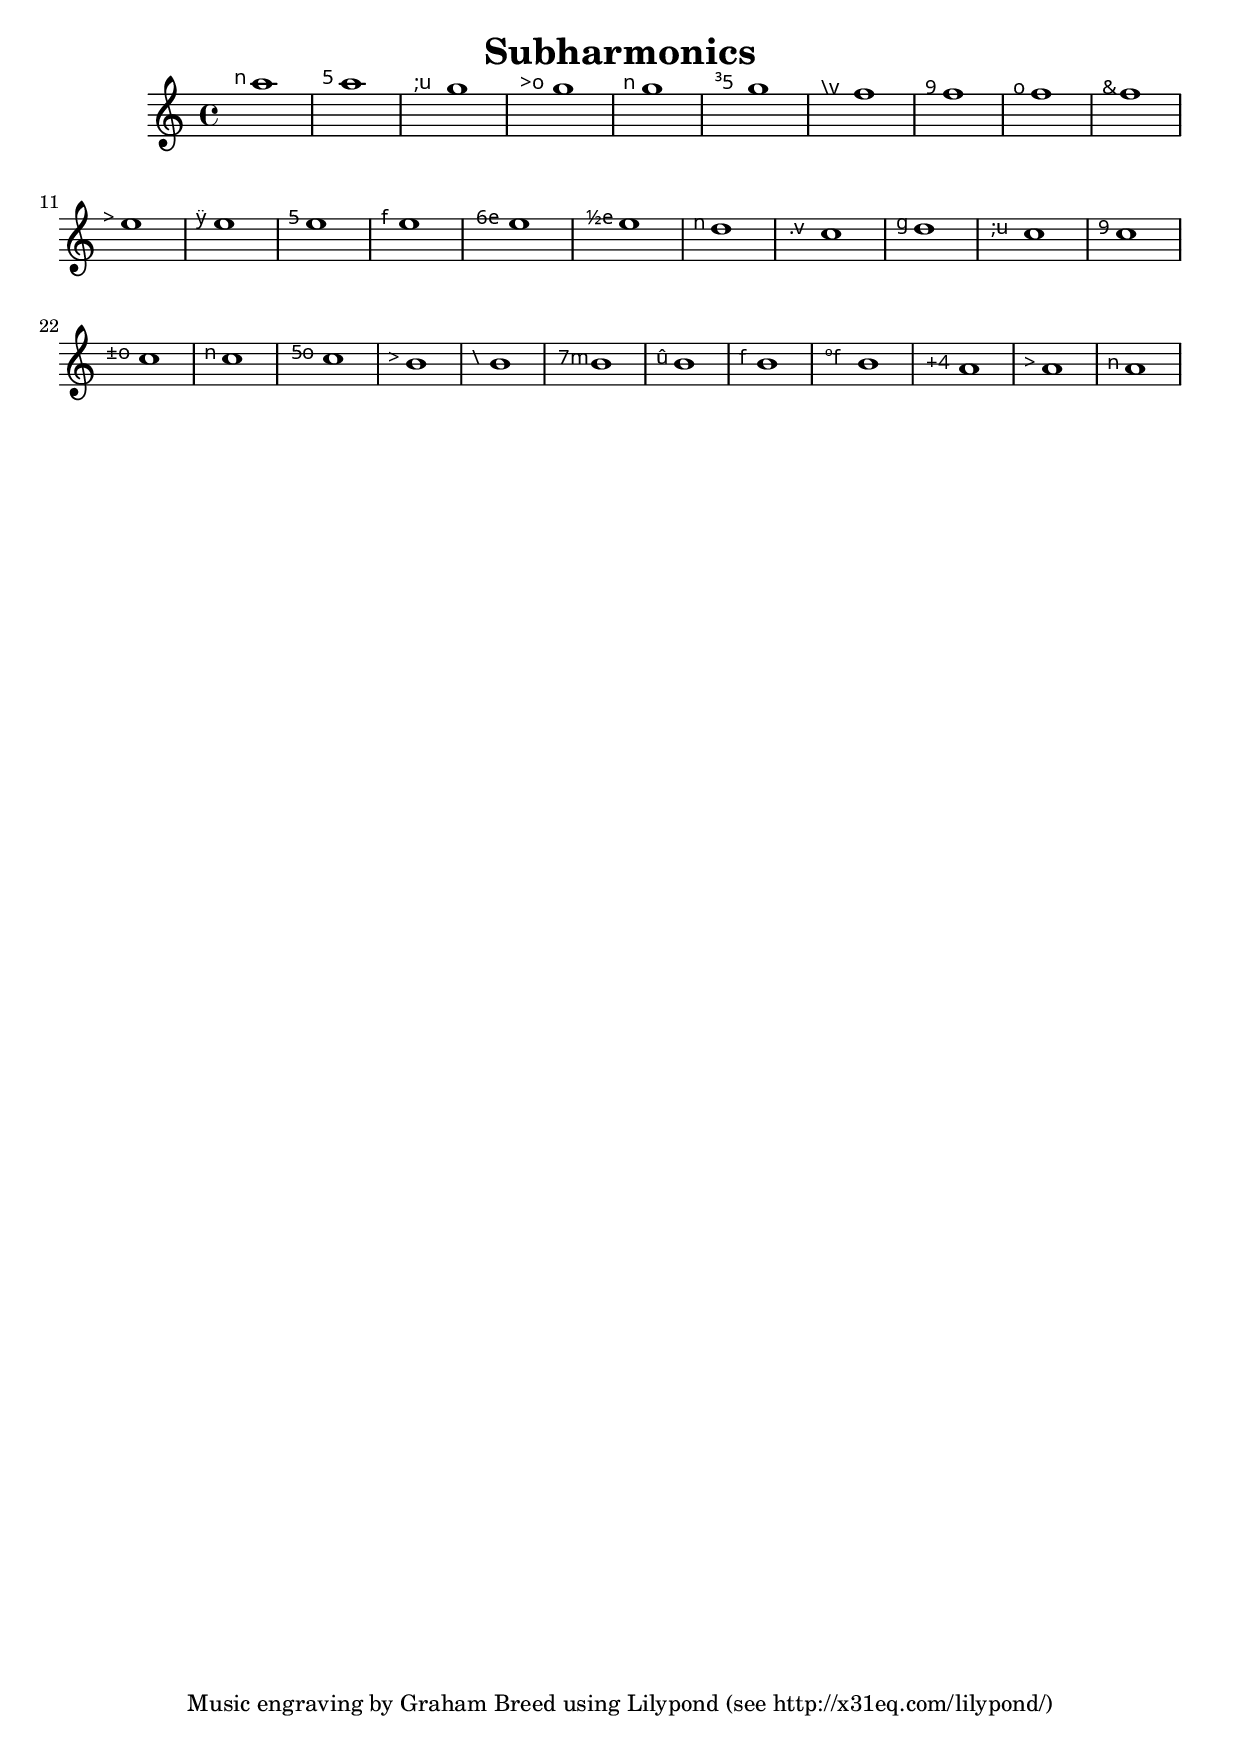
\version "2.16.0"
% Helmholtz-Ellis style notations, with a distinct accidental for each prime.
% For now, Extended Helmholtz-Ellis Just Intonation Pitch Notation.
% Requires the HE font to be installed.  See www.plainsound.org

% First column: code of character of lowering accidental
%               or 's for special case
% Second column: code of character of raising accidental
% Remaining columns: mapping from JI to the raising interval
#(define ehejimap '(
    (  s   d 7 11 16 20 24 26 29 30 31 34 35 36 37 38 38 40 41 41) ; limmas
    (  s   c 5  8 12 14 17 19 20 21 23 24 25 26 27 27 28 29 29 30) ; apotomes
    (  s   s 0  0 -1  0  0  0  1  0  0  1  0  0  0  0  0 -1  0 -1)
    ( 60  62 0  0  0 -1  0  0  0  0  0  0  0  0  0  0  0  0  0  0)
    ( 53  52 0  0  0  0  1  0  0  0  0  0 -1  1  0  0  0  0  0  0)
    ( 48  57 0  0  0  0  0 -1  0  0  0  0  0  0  0  0  0  0  0  0)
    ( 58  59 0  0  0  0  0  0 -1  0  0  0  0  0  0  0  0  0  0  0)
    ( 92  47 0  0  0  0  0  0  0  1  0  0  0  0  0  0  0  0  0  0)
    ( 54  51 0  0  0  0  0  0  0  0  1  0  0  0  0  0  0  0  0  0)
    ( 55  50 0  0  0  0  0  0  0  0  0  1  0  0  0  0  0  0  0  0)
    ( 45  43 0  0  0  0  0  0  0  0  0  0 -1  0  0  0  0  0  0  0)
    (178 179 0  0  0  0  0  0  0  0  0  0  0 -1  0  0  0  0  0  0)
    ( 38  33 0  0  0  0  0  0  0  0  0  0  0  0  1  0  0  0  0  0) ; approx
    (255 183 0  0  0  0  0  0  0  0  0  0  0  0  0  1  0  0  0  0)
    (189 191 0  0  0  0  0  0  0  0  0  0  0  0  0  0  1  0  0  0)
    (176 177 0  0  0  0  0  0  0  0  0  0  0  0  0  0  0 -1  0  0)
    (251 248 0  0  0  0  0  0  0  0  0  0  0  0  0  0  0  0  1  0)
    (186 187 0  0  0  0  0  0  0  0  0  0  0  0  0  0  0  0  0  1)
))

% Lilypond-escaped Scheme code for helping with equal temperaments
% and other bloat as deemed convenient

#(define primes '(2 3 5 7 11 13 17 19 23
                  29 31 37 41 43 47 53 59 61))

#(define (ratio->steps et ratio)
    (dotprod et (factorize ratio)))

#(define (ratio->octaves et ratio)
    (/ (ratio->steps et ratio) (car et)))

#(define (ratlist->octaves et ratlist)
         (/ (dotprod et ratlist) (car et)))

%
% Help for factorizing ratios
%

#(define (factorize ratio)
    (map - (factorize-int (numerator ratio))
           (factorize-int (denominator ratio))))

#(define (factorize-int n)
    (map (lambda (prime) (factors-of n prime)) primes))

#(define (factors-of n divisor)
    (if (= (modulo n divisor) 0)
        (+ 1 (factors-of (/ n divisor) divisor))
        0))

#(define (add-octaves n ratlist)
         (cons (+ n (car ratlist)) (cdr ratlist)))

%
% Making and altering Lilypond pitches
%

#(define (entry-for-rounded-alteration
          tuningFactor strings alter)
    (cdr (assoc
            (round (* alter tuningFactor))
            strings)))

#(define (entry-for-known-alteration
          tuning-et notation-et tuningFactor strings alter)
    (let ((ratlist (alteration->ratlist alter tuning-et)))
        (if ratlist (cdr (assoc (dotprod ratlist notation-et)
                                strings))
            ; fall back to rounding
            (begin
                (display "Unable to find ratiolist for ")
                (display alter)
                (newline)
                (entry-for-rounded-alteration tuningFactor strings alter)
                ))))

nominalRatios = #'(1/1 9/8 81/64 4/3 3/2 27/16 243/128)
etNominals = ##(0 2/12 4/12 5/12 7/12 9/12 11/12)
#(define (pythag-nominals ET)
    (list->vector (map
        (lambda (rat) (ratio->octaves ET rat))
        nominalRatios)))
nominalLists = #(list->vector (map factorize nominalRatios))

#(define tonic-pitch (ly:make-pitch -1 0 0))

#(define (tune-pitch ET ratio p)
    (let* ((relative-tuning (- (pitch->octaves p ET)
                               (pitch->octaves tonic-pitch ET)))
           (toniclist (pitch->ratlist tonic-pitch ET))
           (pitchlist (pitch->ratlist p ET))
           (ratlist (factorize ratio))
           (full-shift (- (ratlist->octaves ET ratlist) relative-tuning))
           (octave-correction (round full-shift))
           (oe-shift (- full-shift octave-correction))
           (alteration (ly:pitch-alteration p))
           (alt-list (alteration->ratlist alteration ET))
           (new-alteration (+ (octaves->alteration oe-shift)
                              alteration))
           (new-pitch (ly:make-pitch (ly:pitch-octave p)
                                     (ly:pitch-notename p)
                                     new-alteration))
           )
        (if (and toniclist pitchlist alt-list)
            ; All the reverse-lookups succeeded, so update the cache
            (let* ((relative-list (map - pitchlist toniclist))
                   (full-ratshift (map - ratlist relative-list))
                   (shift-list (add-octaves (- octave-correction)
                                            full-ratshift))
                   (new-alt-list (map - shift-list alt-list))
                   )
                (update-ratlist-cache! new-alteration new-alt-list)
                (shift-notename new-pitch new-alt-list ET)
                )
            new-pitch)))

#(define (shift-notename p alt-list ET)
    (let ((diatonic-shift (adjust-notename alt-list)))
        (if (= diatonic-shift 0)
            p
            (let* ((notename (+ (ly:pitch-notename p) diatonic-shift))
                   (old-octave (ly:pitch-octave p))
                   (old-notename (ly:pitch-notename p))
                   (shifted-notename (+ old-notename diatonic-shift))
                   (octave-shift (floor (/ shifted-notename 7)))
                   (new-notename (modulo shifted-notename 7))
                   (shift-list (add-octaves octave-shift
                                (map - (vector-ref nominalLists new-notename)
                                       (vector-ref nominalLists old-notename))))
                   (new-alt-list (map - alt-list shift-list))
                   (new-alteration (octaves->alteration
                                        (ratlist->octaves ET new-alt-list)))
                   )
                (update-ratlist-cache! new-alteration new-alt-list)
                (ly:make-pitch (+ old-octave octave-shift)
                               new-notename
                               new-alteration))
        )))

#(define (raise-by-ratio ET ratio p)
   (let* ((reg (ly:pitch-octave p))
          (degree (ly:pitch-notename p))
          (alteration (ly:pitch-alteration p))
          (altlist (alteration->ratlist alteration ET))
          (new-alt (+ alteration
                      (octaves->alteration (ratio->octaves ET ratio))))
          (new-pitch (ly:make-pitch reg degree new-alt))
         )
    (if altlist
        (let ((new-altlist (map + altlist (factorize ratio))))
            (update-ratlist-cache! new-alt new-altlist)
            (shift-notename new-pitch new-altlist ET)
            )
        new-pitch)))

#(define (pitch->octaves p ET)
    (let ((octave (ly:pitch-octave p))
          (degree (ly:pitch-notename p))
          (alter (ly:pitch-alteration p)))
        (+ octave
           (vector-ref tunedNominals degree)
           (alteration->octaves alter))))

#(define (pitch->ratlist p ET)
    (let* ((octave (ly:pitch-octave p))
           (degree (ly:pitch-notename p))
           (alter (ly:pitch-alteration p))
           (altlist (alteration->ratlist alter ET))
           )
        (if altlist
            (map + (add-octaves octave (vector-ref nominalLists degree))
                   altlist)
            #f)))

#(define (pitch12->octaves octave degree alter)
        (+ octave
           (vector-ref etNominals degree)
           (alteration->octaves alter)))

#(define (octaves->alteration oct) (* oct 6))
#(define (alteration->octaves alter) (/ alter 6))

%
% Manage the cache of known ratio lists
%

#(define ratlist-cache #f)

#(define (alteration->ratlist alteration ET)
    (begin (if (not ratlist-cache) (init-ratlist-cache ET))
        (let ((lookup (assoc alteration ratlist-cache)))
            (if lookup (cdr lookup) #f))))

#(define (init-ratlist-cache ET)
    (set! ratlist-cache
        (let ((apotome (factorize 2187/2048)))
            (map (lambda (multiple)
                (let ((ratlist (map (lambda (x) (* multiple x)) apotome)))
                (cons (octaves->alteration
                        (ratlist->octaves ET ratlist))
                      ratlist)))
                '(0 1 -1 2 -2)))))

#(define (update-ratlist-cache! alteration ratlist)
    (if (not (assoc alteration ratlist-cache))
        (set! ratlist-cache
            (cons (cons alteration ratlist) ratlist-cache))))

%
% Help for finding ET mappings
%

% Generalized patent val
#(define (prime-et n)
    (map (lambda (p) (nint (* n (/ (log p)
                                   (log 2)))))
         primes))

#(define (dotprod a b)
    (apply + (map * a b)))

#(define (nint x) (inexact->exact (round x)))

tuning = #184858
tunegrid = #(prime-et tuning)
tunedNominals = #(pythag-nominals tunegrid)
% Utilities to re-tune regular tunings.

% Use these functions to choose a different regular
% tuning, with fifths taken from some equal temperament,
% and accidentals scaled accordingly.

% Only equal temperaments are supported because Lilypond uses
% rational numbers to denote pitch alterations.
% If you don't want an equal temperament you can probably
% find one anyway that's close enough to what you want.

% to use, add
%
%     tuning = #31
%     \include "regular.ly"
%
% somewhere near the top of the file.  (After any language setting.)

% Resets Lilypond's "default scale" containing the pitch of each
% unaltered note (the C major scale).
#(define (retune-nominals ET)
    (ly:set-default-scale (ly:make-scale (list->vector
        (map (lambda (fifths octaves) (* 6
                  (+ (* fifths (best-fifth ET)) octaves)))
           '(0 2 4 -1 1 3 5) '(0 -1 -2 1 0 -1 -2))))))

% Finds the best size of fifth in the equal temperament with
% the given number of fifths to the octave.
% Note: the effective equal temperament may end up larger.
% For example, ask for 12 and "quartertones" will give you 24.
% If ET is a ratio, assume it describes the fifth, and return it.
#(define (best-fifth ET)
    (if (integer? ET)
        (/ (inexact->exact (round (* ET 0.5849625007))) ET)
        ET))

% Takes the association of pitch names and returns a
% new copy where each alteration has the correct value
% relative to fifths in the given equal temperament.
#(define (retuned-pitchnames pitchnames ET)
    (map (lambda (pitchname)
             (let ((pitch (cdr pitchname)))
                 (cons (car pitchname)
                     (ly:make-pitch
                         (ly:pitch-octave pitch)
                         (ly:pitch-notename pitch)
                         (scale-alteration (ly:pitch-alteration pitch) ET)))))
         pitchnames))

% Takes a list mapping alterations to glyphs
% and re-tunes the alterations according to the size of fifth
% in the given equal temperament.
#(define (retune-glyphs glyphs ET)
    (map (lambda (glyph) (cons (scale-alteration (car glyph) ET) (cdr glyph)))
         glyphs))

% Converts an alteration from the initial alteration size
% (that would give 12-equal) to the given equal temperament.
#(define (scale-alteration alteration ET)
    (* 12 alteration (- (* 7 (best-fifth ET)) 4)))

% Scale an explicit scale
#(define (scale-scale keysig ET)
    (map (lambda (note) (cons (car note) (scale-alteration (cdr note) ET)))
        keysig))

% Retune the standard scales (major/ionian has no alterations)
minor = #(scale-scale minor tuning)
locrian = #(scale-scale locrian tuning)
aeolian = #(scale-scale aeolian tuning)
mixolydian = #(scale-scale mixolydian tuning)
lydian = #(scale-scale lydian tuning)
phrygian = #(scale-scale phrygian tuning)
dorian = #(scale-scale dorian tuning)

% Set the innards
newglyphs = #(begin
    (retune-nominals tuning)
    (ly:parser-set-note-names parser (retuned-pitchnames pitchnames tuning))
    (retune-glyphs standard-alteration-glyph-name-alist tuning))

% Apply the new glyphs.
\layout {
  \context {
    \Score
    \override Accidental #'glyph-name-alist = \newglyphs
    \override KeySignature #'glyph-name-alist = \newglyphs
    \override AccidentalCautionary #'glyph-name-alist = \newglyphs
    \override TrillPitchAccidental #'glyph-name-alist = \newglyphs
    \override AmbitusAccidental #'glyph-name-alist = \newglyphs
  }
}

% Null function to work with scordablature
retune = #(define-music-function (parser location ET midc m)
    (integer? integer? ly:music?) m)

\include "scheme-music.ly"

#(define (string-for-alteration alter)
    (apply string-append
        (map ly:wide-char->utf-8
             (reverse (chars-for-ratlist ehejimap
                                (alteration->ratlist alter tunegrid))))))

% The corresponding alteration for equal temperament
% (used for calculating cents offsets)
#(define (et-alteration alter)
    (/ (dotprod (cddadr ehejimap)
                (alteration->ratlist alter tunegrid))
       2))

% The amount by which the notename is wrong
#(define (adjust-notename ratlist)
    (dotprod (cddar ehejimap) ratlist))

#(define (chars-for-ratlist mapping ratlist)
    (if (null? mapping)
        '()
        (let* ((lower-glyph (caar mapping))
               (raise-glyph (cadar mapping))
               (steps (dotprod ratlist (cddar mapping)))
               (more (chars-for-ratlist (cdr mapping) ratlist))
               )
            (cond ((eqv? raise-glyph 'd) (diatonic-chars steps more))
                  ((eqv? raise-glyph 'c) (chromatic-chars steps more))
                  ((eqv? raise-glyph 's) (syntonic-chars steps more))
                  (else
                    (cond ((and (> steps 1) (= raise-glyph 62))
                            ; special 7-limit case
                            (cons 46 (rep-cons (- steps 2) 62 more)))
                          ((and (< steps -1) (= lower-glyph 60))
                            ; special 7-limit case
                            (cons 44 (rep-cons (- (- steps) 2) 60 more)))
                          ((< steps 0)
                            (rep-cons (- steps) lower-glyph more))
                          (else
                            (rep-cons steps raise-glyph more))))
                  ))))

#(define (diatonic-chars steps more)
    (if (= steps 0)
        more
        (begin
            (display "Alteration assigned to wrong degree.")
            (newline)
            '()
        )))

#(define (chromatic-chars steps more)
    ; chromatic steps
    ; Only double flats to double sharps supported
    (let* ((symbol (cdr (assoc steps '((0 . 110)
                                       (-1 . 101) (-2 . 69)
                                       (1 . 118) (2 . 86)))))
           ; Now deal with syntonic commas
           (full-symbol (+ symbol (car more)))
           )
        (if (and (not (null? (cdr more))) (= full-symbol 110))
            ; suppress a simple natural
            ; when other symbols apply
            (cdr more)
            (cons full-symbol (cdr more))
        )))

#(define (syntonic-chars steps more)
    ; syntonic comma steps
    ; return an integer to alter the previous accidental for a +/- 3 range
    ; then the other symbols
    (cond
        ((> steps 3)
            ; add another glyph for a +/-6 range
            (cons 3 (cons (vector-ref #(33 34 35) (- steps 4))
                          more)))
        ((< steps -3)
            ; add another glyph for a +/-6 range
            (cons -3 (cons (vector-ref #(38 37 36) (- (- steps) 4))
                           more)))
        (else
            (cons steps more))))

% repeated-cons for building strings of integers
#(define (rep-cons n symbol more)
         (if (= n 0)
             more
             (cons symbol (rep-cons (- n 1) symbol more))))


mixed = {
    \override Staff.Accidental #'stencil = #ly:text-interface::print
    \override Staff.Accidental #'text = #(lambda (grob)
        (string-for-alteration
            (ly:grob-property grob 'alteration)))
    \override Staff.Accidental #'font-name = #"HE"
    \override Staff.Accidental #'font-size = #-1
    % c.f. lilypond-user 2014-03-06 or
    % http://code.google.com/p/lilypond/issues/detail?id=2811
    \override Staff.Accidental #'horizontal-skylines = #'()
    \override Staff.Accidental #'X-extent = #(lambda (grob)
        (let ((acc-str (string-for-alteration
                        (ly:grob-property grob 'alteration))))
                (cons (* -0.3 (string-length acc-str))
                      (* 1.4 (string-length acc-str)))))
    \override Staff.Accidental #'Y-extent = #'(-1.0 . 1.0)
}

pure = \mixed


\header {
    title = "Subharmonics"
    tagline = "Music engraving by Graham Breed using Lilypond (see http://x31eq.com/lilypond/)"
    }

treble = { \clef "treble" \tonic a
    \transpose c c'' {
        a1 \tune #1/33 a \tune #1/17 g \tune #1/35 g \tune #1/9 g
            \tune #1/37 g \tune #1/19 f \tune #1/39 f \tune #1/5 f
        \tune #1/41 f \tune #1/21 e \tune #1/43 e \tune #1/11 e
            \tune #1/45 e \tune #1/23 e \tune #1/47 e d
        \tune #1/49 c \tune #1/25 d \tune #1/51 c \tune #1/13 c
            \tune #1/53 c \tune #1/27 c \tune #1/55 c \tune #1/7 b,
    }
    \transpose c c' {
        \tune #1/57 b1 \tune #1/29 b \tune #1/59 b \tune #1/15 b
            \tune #1/61 b \tune #1/31 a \tune #1/63 a a
    }

}
\score {
    <<
        \new Staff \centsUp {
            #(set-accidental-style 'dodecaphonic)
            \mixed \treble
        }

    >>
    \layout{}
    \midi{
        \context {
            \Score
            tempoWholesPerMinute = #(ly:make-moment 180 4)
        }
    }
}
